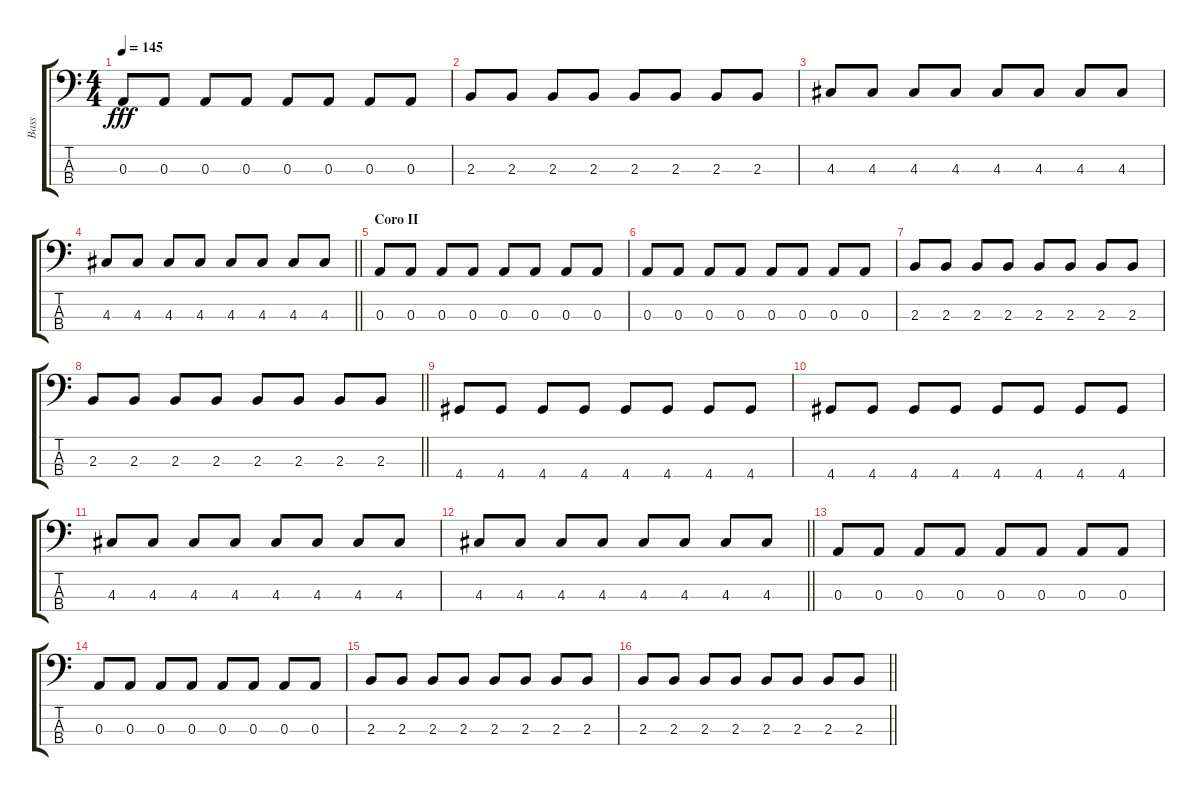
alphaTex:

\track ("Bass" "Bass") {instrument electricbasspick}
\staff {score tabs}
\tuning (G2 D2 A1 E1) {hide}
\ts (4 4)
\tempo 145
\clef f4
\ks c
0.3.8{dy fff} 0.3.8 0.3.8 0.3.8 0.3.8 0.3.8 0.3.8 0.3.8 |
2.3.8 2.3.8 2.3.8 2.3.8 2.3.8 2.3.8 2.3.8 2.3.8 |
4.3.8 4.3.8 4.3.8 4.3.8 4.3.8 4.3.8 4.3.8 4.3.8 |
\barLineRight lightlight
4.3.8 4.3.8 4.3.8 4.3.8 4.3.8 4.3.8 4.3.8 4.3.8 |
\section ("" "Coro II")
0.3.8 0.3.8 0.3.8 0.3.8 0.3.8 0.3.8 0.3.8 0.3.8 |
0.3.8 0.3.8 0.3.8 0.3.8 0.3.8 0.3.8 0.3.8 0.3.8 |
2.3.8 2.3.8 2.3.8 2.3.8 2.3.8 2.3.8 2.3.8 2.3.8 |
\barLineRight lightlight
2.3.8 2.3.8 2.3.8 2.3.8 2.3.8 2.3.8 2.3.8 2.3.8 |
4.4.8 4.4.8 4.4.8 4.4.8 4.4.8 4.4.8 4.4.8 4.4.8 |
4.4.8 4.4.8 4.4.8 4.4.8 4.4.8 4.4.8 4.4.8 4.4.8 |
4.3.8 4.3.8 4.3.8 4.3.8 4.3.8 4.3.8 4.3.8 4.3.8 |
\barLineRight lightlight
4.3.8 4.3.8 4.3.8 4.3.8 4.3.8 4.3.8 4.3.8 4.3.8 |
0.3.8 0.3.8 0.3.8 0.3.8 0.3.8 0.3.8 0.3.8 0.3.8 |
0.3.8 0.3.8 0.3.8 0.3.8 0.3.8 0.3.8 0.3.8 0.3.8 |
2.3.8 2.3.8 2.3.8 2.3.8 2.3.8 2.3.8 2.3.8 2.3.8 |
\barLineRight lightlight
2.3.8 2.3.8 2.3.8 2.3.8 2.3.8 2.3.8 2.3.8 2.3.8
